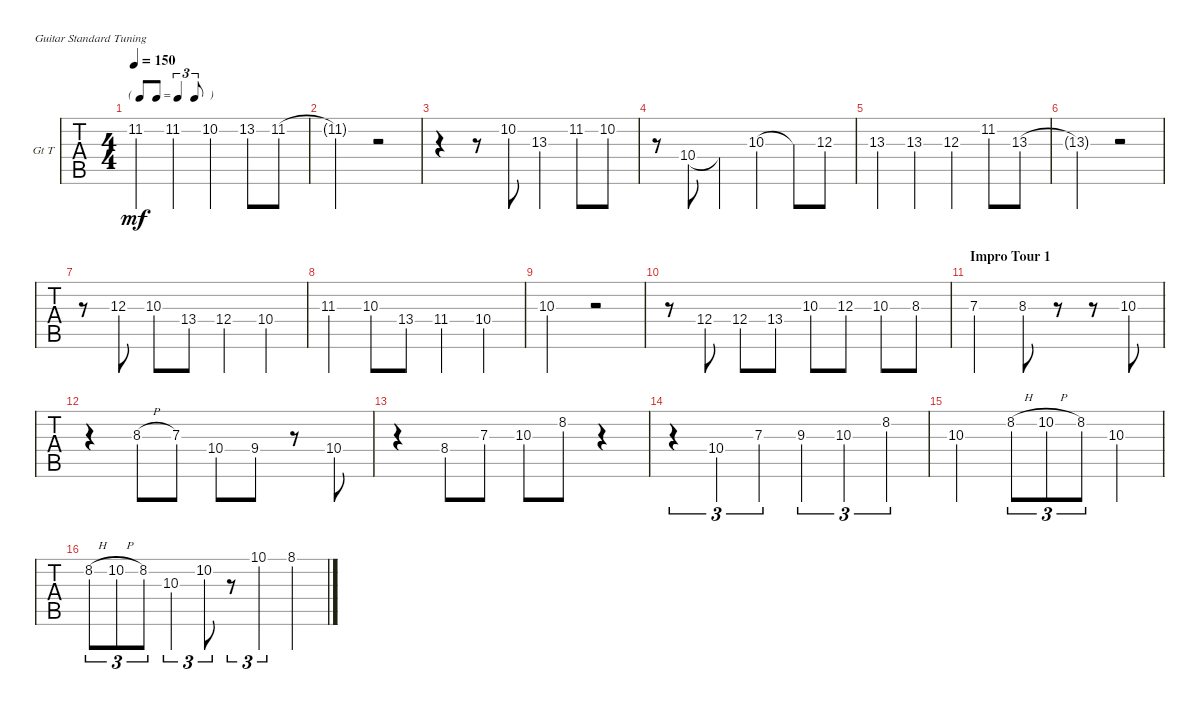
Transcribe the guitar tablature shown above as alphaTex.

\defaultSystemsLayout 4
\bracketExtendMode nobrackets
\firstSystemTrackNameOrientation horizontal
\otherSystemsTrackNameOrientation horizontal
\chordDiagramsInScore
\track ("Guitar Theme" "Gt T") {instrument acousticguitarsteel}
\staff {tabs}
\tuning (E4 B3 G3 D3 A2 E2)
\ts (4 4)
\tf triplet8th
\tempo 150
\clef g2
\ks cminor
11.2.4{dy mf} 11.2.4 10.2.4 13.2.8 11.2.8 |
11.2{t}.2 r.2 |
r.4 r.8 10.2.8 13.3.4 11.2.8 10.2.8 |
r.8 10.4.8 10.4{t}.4 10.3.4 10.3{t}.8 12.3.8 |
13.3.4 13.3.4 12.3.4 11.2.8 13.3.8 |
13.3{t}.2 r.2 |
r.8 12.3.8 10.3.8 13.4.8 12.4.4 10.4.4 |
11.3.4 10.3.8 13.4.8 11.4.4 10.4.4 |
10.3.2 r.2 |
r.8 12.4.8 12.4.8 13.4.8 10.3.8 12.3.8 10.3.8 8.3.8 |
\section ("" "Impro Tour 1")
7.3.2 8.3.8 r.8 r.8 10.3.8 |
r.4 8.3{h}.8 7.3.8 10.4.8 9.4.8 r.8 10.4.8 |
r.4 8.4.8 7.3.8 10.3.8 8.2.8 r.4 |
r.4{tu (3 2)} 10.4.4{tu (3 2)} 7.3.4{tu (3 2)} 9.3.4{tu (3 2)} 10.3.4{tu (3 2)} 8.2.4{tu (3 2)} |
10.3.2 8.2{h}.8{tu (3 2)} 10.2{h}.8{tu (3 2)} 8.2.8{tu (3 2)} 10.3.4 |
8.2{h}.8{tu (3 2)} 10.2{h}.8{tu (3 2)} 8.2.8{tu (3 2)} 10.3.4{tu (3 2)} 10.2.8{tu (3 2)} r.8{tu (3 2)} 10.1.4{tu (3 2)} 8.1.4
